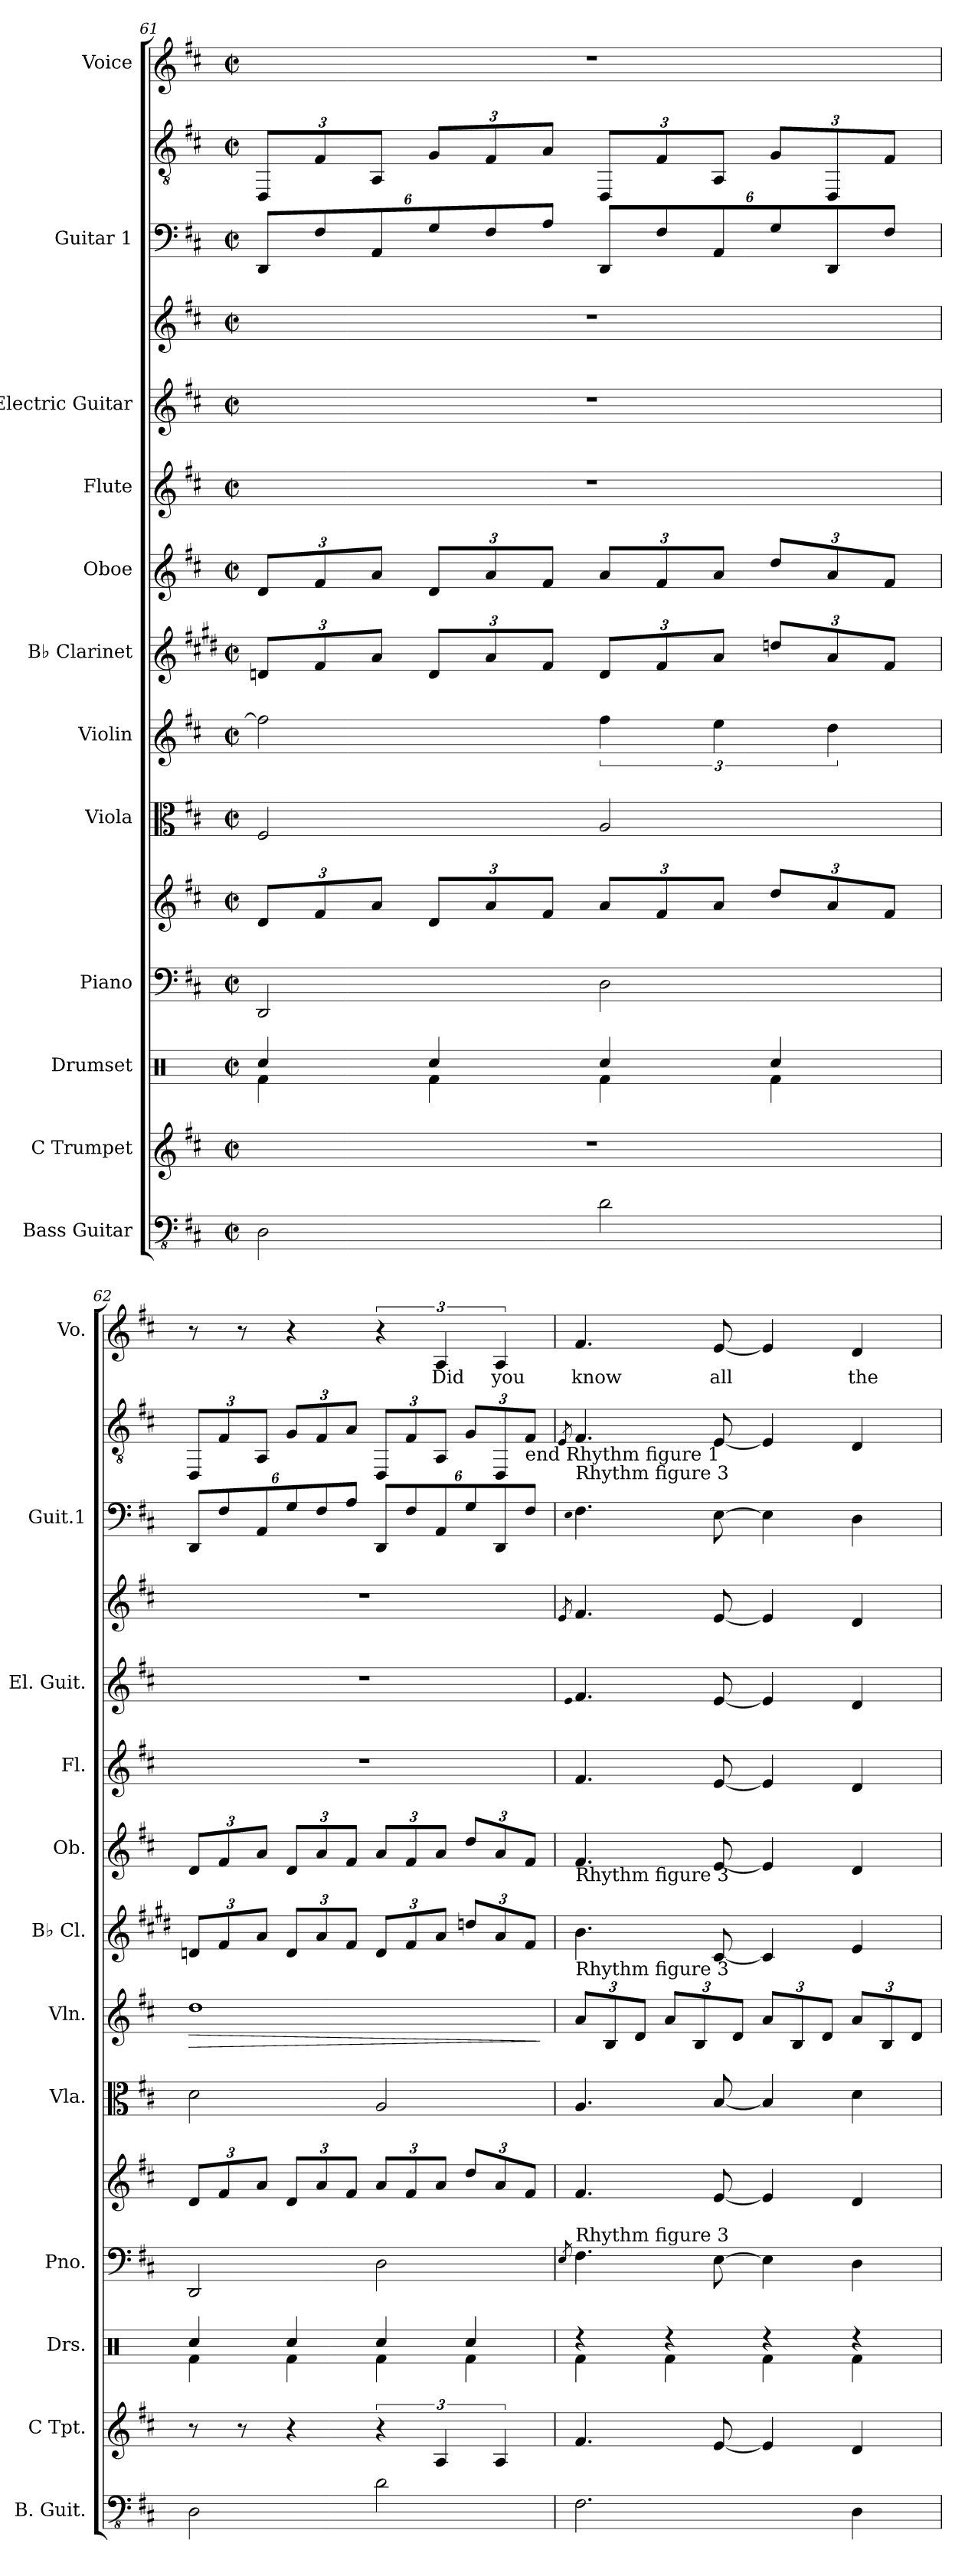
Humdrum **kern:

**kern	**kern	**kern	**kern	**kern	**kern	**kern	**dynam	**kern	**kern	**kern	**kern	**kern	**kern	**kern	**kern	**text
*part12	*part11	*part10	*part9	*part9	*part8	*part7	*part7	*part6	*part5	*part4	*part3	*part3	*part2	*part2	*part1	*part1
*staff15	*staff14	*staff13	*staff12	*staff11	*staff10	*staff9	*staff9	*staff8	*staff7	*staff6	*staff5	*staff4	*staff3	*staff2	*staff1	*staff1
*I"Bass Guitar	*I"C Trumpet	*I"Drumset	*I"Piano	*	*I"Viola	*I"Violin	*	*I"B♭ Clarinet	*I"Oboe	*I"Flute	*I"Electric Guitar	*	*I"Guitar 1	*	*I"Voice	*
*I'B. Guit.	*I'C Tpt.	*I'Drs.	*I'Pno.	*	*I'Vla.	*I'Vln.	*	*I'B♭ Cl.	*I'Ob.	*I'Fl.	*I'El. Guit.	*	*I'Guit.1	*	*I'Vo.	*
*clefFv4	*clefG2	*clefX	*clefF4	*clefG2	*clefC3	*clefG2	*	*clefG2	*clefG2	*clefG2	*	*clefG2	*	*clefGv2	*clefG2	*
*	*	*	*	*	*	*	*	*ITrd1c2	*	*	*	*	*	*	*	*
*k[f#c#]	*k[f#c#]	*k[]	*k[f#c#]	*k[f#c#]	*k[f#c#]	*k[f#c#]	*	*k[f#c#]	*k[f#c#]	*k[f#c#]	*k[f#c#]	*k[f#c#]	*k[f#c#]	*k[f#c#]	*k[f#c#]	*
*M2/2	*M2/2	*M2/2	*M2/2	*M2/2	*M2/2	*M2/2	*	*M2/2	*M2/2	*M2/2	*M2/2	*M2/2	*M2/2	*M2/2	*M2/2	*
*met(c|)	*met(c|)	*met(c|)	*met(c|)	*met(c|)	*met(c|)	*met(c|)	*	*met(c|)	*met(c|)	*met(c|)	*met(c|)	*met(c|)	*met(c|)	*met(c|)	*met(c|)	*
=61	=61	=61	=61	=61	=61	=61	=61	=61	=61	=61	=61	=61	=61	=61	=61	=61
*	*	*^	*	*	*	*	*	*	*	*	*	*	*	*	*	*
*	*	*	*	*	*Xbrackettup	*	*	*	*Xbrackettup	*Xbrackettup	*	*	*	*Xbrackettup	*Xbrackettup	*	*
2DD\	1r	4Rcc/	4Rf\	2DD/	12d/L	2F#/	2ff#\]	.	12cn/L	12d/L	1r	1r	1r	12DDL	12DD/L	1r	.
.	.	.	.	.	12f#/	.	.	.	12e/	12f#/	.	.	.	12F#	12F#/	.	.
.	.	.	.	.	12a/J	.	.	.	12g/J	12a/J	.	.	.	12AA	12AA/J	.	.
.	.	4Rcc/	4Rf\	.	12d/L	.	.	.	12c/L	12d/L	.	.	.	12G	12G/L	.	.
.	.	.	.	.	12a/	.	.	.	12g/	12a/	.	.	.	12F#	12F#/	.	.
.	.	.	.	.	12f#/J	.	.	.	12e/J	12f#/J	.	.	.	12AJ	12A/J	.	.
2D\	.	4Rcc/	4Rf\	2D\	12a/L	2A/	6ff#\	.	12c/L	12a/L	.	.	.	12DDL	12DD/L	.	.
.	.	.	.	.	12f#/	.	.	.	12e/	12f#/	.	.	.	12F#	12F#/	.	.
.	.	.	.	.	12a/J	.	6ee\	.	12g/J	12a/J	.	.	.	12AA	12AA/J	.	.
.	.	4Rcc/	4Rf\	.	12dd/L	.	.	.	12ccn/L	12dd/L	.	.	.	12G	12G/L	.	.
.	.	.	.	.	12a/	.	6dd\	.	12g/	12a/	.	.	.	12DD	12DD/	.	.
.	.	.	.	.	12f#/J	.	.	.	12e/J	12f#/J	.	.	.	12F#J	12F#/J	.	.
=62	=62	=62	=62	=62	=62	=62	=62	=62	=62	=62	=62	=62	=62	=62	=62	=62	=62
!	!	!	!	!	!	!	!	!LO:HP:b	!	!	!	!	!	!	!	!	!
2DD\	8r	4Rcc/	4Rf\	2DD/	12d/L	2d\	1dd	>	12cn/L	12d/L	1r	1r	1r	12DDL	12DD/L	8r	.
.	.	.	.	.	12f#/	.	.	.	12e/	12f#/	.	.	.	12F#	12F#/	.	.
.	8r	.	.	.	.	.	.	.	.	.	.	.	.	.	.	8r	.
.	.	.	.	.	12a/J	.	.	.	12g/J	12a/J	.	.	.	12AA	12AA/J	.	.
.	4r	4Rcc/	4Rf\	.	12d/L	.	.	.	12c/L	12d/L	.	.	.	12G	12G/L	4r	.
.	.	.	.	.	12a/	.	.	.	12g/	12a/	.	.	.	12F#	12F#/	.	.
.	.	.	.	.	12f#/J	.	.	.	12e/J	12f#/J	.	.	.	12AJ	12A/J	.	.
2D\	6r	4Rcc/	4Rf\	2D\	12a/L	2A/	.	.	12c/L	12a/L	.	.	.	12DDL	12DD/L	6r	.
.	.	.	.	.	12f#/	.	.	.	12e/	12f#/	.	.	.	12F#	12F#/	.	.
.	6A/	.	.	.	12a/J	.	.	.	12g/J	12a/J	.	.	.	12AA	12AA/J	6A/	Did
.	.	4Rcc/	4Rf\	.	12dd/L	.	.	.	12ccn/L	12dd/L	.	.	.	12G	12G/L	.	.
.	6A/	.	.	.	12a/	.	.	.	12g/	12a/	.	.	.	12DD	12DD/	6A/	you
!	!	!	!	!	!	!	!	!	!	!	!	!	!	!	!LO:TX:b:t=end Rhythm figure 1	!	!
.	.	.	.	.	12f#/J	.	.	.	12e/J	12f#/J	.	.	.	12F#J	12F#/J	.	.
*	*	*v	*v	*	*	*	*	*	*	*	*	*	*	*	*	*	*
.	.	.	.	.	.	.	]	.	.	.	.	.	.	.	.	.
=63	=63	=63	=63	=63	=63	=63	=63	=63	=63	=63	=63	=63	=63	=63	=63	=63
.	.	.	8qE/	.	.	.	.	.	.	.	qe	8qe/	qE	8qE/	.	.
*	*	*^	*	*	*	*	*	*	*	*	*	*	*	*	*	*
*	*	*	*	*	*	*	*Xbrackettup	*	*	*	*	*	*	*	*	*	*
!	!	!	!	!	!	!	!	!	!	!	!	!	!	!	!LO:TX:b:t=Rhythm figure 3	!	!
!	!	!	!	!	!	!	!	!	!	!LO:TX:b:t=Rhythm figure 3	!	!	!	!	!	!	!
!	!	!	!	!	!	!	!	!	!LO:TX:b:t=Rhythm figure 3	!	!	!	!	!	!	!	!
!	!	!	!	!LO:TX:a:t=Rhythm figure 3	!	!	!	!	!	!	!	!	!	!	!	!	!
2.FF#\	4.f#/	4r	4Rf\	4.F#\	4.f#/	4.A/	12a/L	.	4.a\	4.f#/	4.f#/	4.f#	4.f#/	4.F#	4.F#/	4.f#/	know
.	.	.	.	.	.	.	12B/	.	.	.	.	.	.	.	.	.	.
.	.	.	.	.	.	.	12d/J	.	.	.	.	.	.	.	.	.	.
.	.	4r	4Rf\	.	.	.	12a/L	.	.	.	.	.	.	.	.	.	.
.	.	.	.	.	.	.	12B/	.	.	.	.	.	.	.	.	.	.
.	[8e/	.	.	[8E\	[8e/	[8B/	.	.	[8B/	[8e/	[8e/	[8e	[8e/	[8E	[8E/	[8e/	all
.	.	.	.	.	.	.	12d/J	.	.	.	.	.	.	.	.	.	.
.	4e/]	4r	4Rf\	4E\]	4e/]	4B/]	12a/L	.	4B/]	4e/]	4e/]	4e]	4e/]	4E]	4E/]	4e/]	.
.	.	.	.	.	.	.	12B/	.	.	.	.	.	.	.	.	.	.
.	.	.	.	.	.	.	12d/J	.	.	.	.	.	.	.	.	.	.
4DD\	4d/	4r	4Rf\	4D\	4d/	4d\	12a/L	.	4d/	4d/	4d/	4d	4d/	4D	4D/	4d/	the
.	.	.	.	.	.	.	12B/	.	.	.	.	.	.	.	.	.	.
.	.	.	.	.	.	.	12d/J	.	.	.	.	.	.	.	.	.	.
*	*	*v	*v	*	*	*	*	*	*	*	*	*	*	*	*	*	*
=	=	=	=	=	=	=	=	=	=	=	=	=	=	=	=	=
*-	*-	*-	*-	*-	*-	*-	*-	*-	*-	*-	*-	*-	*-	*-	*-	*-
